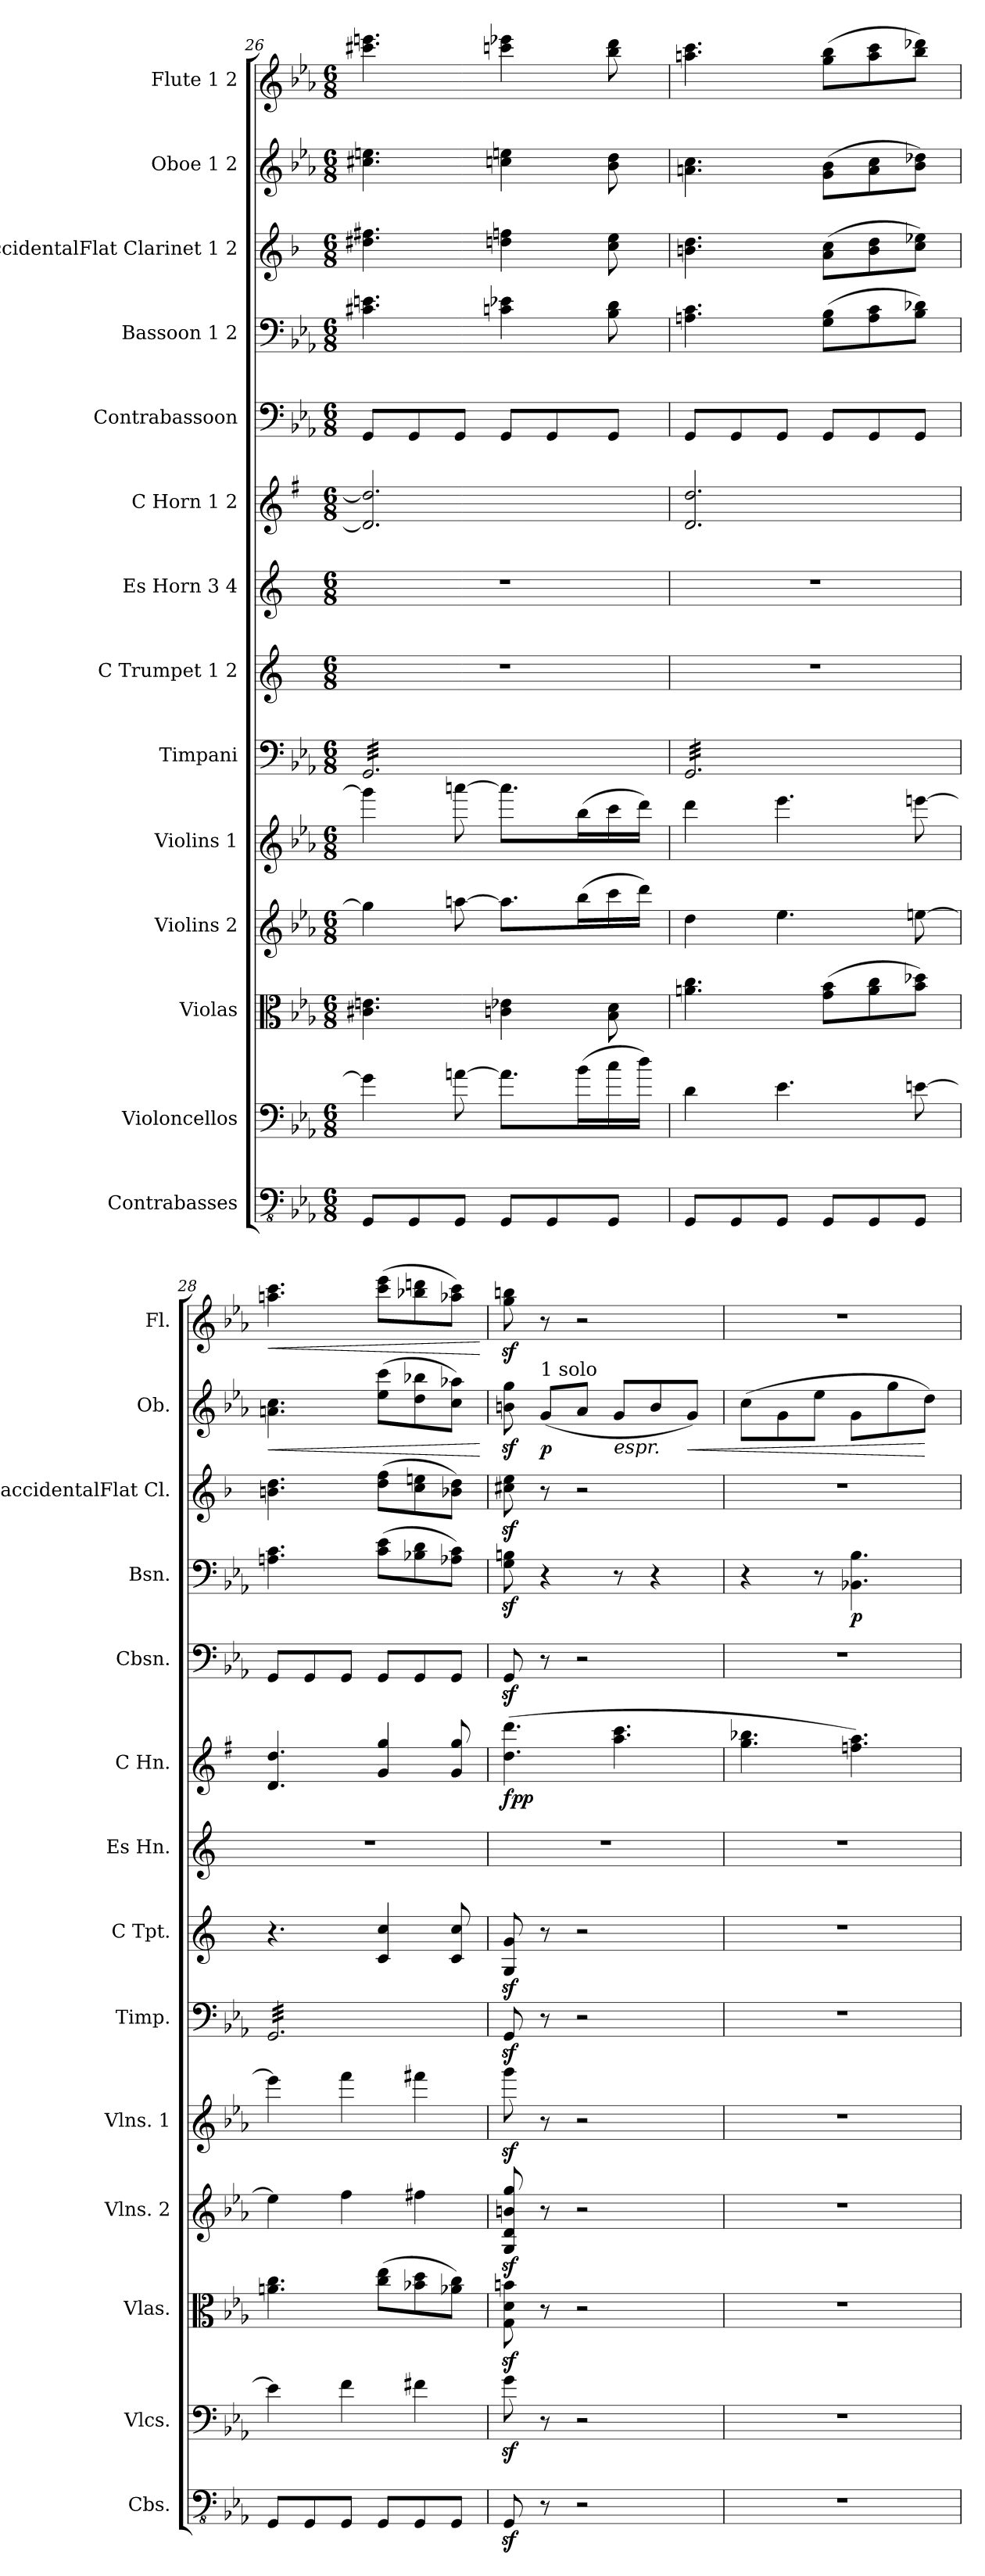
**kern	**kern	**kern	**kern	**kern	**kern	**kern	**kern	**kern	**dynam	**kern	**kern	**dynam	**kern	**kern	**dynam	**kern	**dynam
*part14	*part13	*part12	*part11	*part10	*part9	*part8	*part7	*part6	*part6	*part5	*part4	*part4	*part3	*part2	*part2	*part1	*part1
*staff14	*staff13	*staff12	*staff11	*staff10	*staff9	*staff8	*staff7	*staff6	*staff6	*staff5	*staff4	*staff4	*staff3	*staff2	*staff2	*staff1	*staff1
*I"Contrabasses	*I"Violoncellos	*I"Violas	*I"Violins 2	*I"Violins 1	*I"Timpani	*I"C Trumpet 1 2	*I"Es Horn 3 4	*I"C Horn 1 2	*	*I"Contrabassoon	*I"Bassoon 1 2	*	*I"BaccidentalFlat Clarinet 1 2	*I"Oboe 1 2	*	*I"Flute  1 2	*
*I'Cbs.	*I'Vlcs.	*I'Vlas.	*I'Vlns. 2	*I'Vlns. 1	*I'Timp.	*I'C Tpt.	*I'Es Hn.	*I'C Hn.	*	*I'Cbsn.	*I'Bsn.	*	*I'BaccidentalFlat Cl.	*I'Ob.	*	*I'Fl.	*
*clefFv4	*clefF4	*clefC3	*clefG2	*clefG2	*clefF4	*clefG2	*clefG2	*clefG2	*	*clefF4	*clefF4	*	*clefG2	*clefG2	*	*clefG2	*
*	*	*	*	*	*	*	*ITrd5c9	*ITrd4c7	*	*ITrd7c12	*	*	*ITrd1c2	*	*	*	*
*k[b-e-a-]	*k[b-e-a-]	*k[b-e-a-]	*k[b-e-a-]	*k[b-e-a-]	*k[b-e-a-]	*k[]	*k[b-e-a-]	*k[]	*	*k[b-e-a-]	*k[b-e-a-]	*	*k[b-e-a-]	*k[b-e-a-]	*	*k[b-e-a-]	*
*M6/8	*M6/8	*M6/8	*M6/8	*M6/8	*M6/8	*M6/8	*M6/8	*M6/8	*	*M6/8	*M6/8	*	*M6/8	*M6/8	*	*M6/8	*
=26	=26	=26	=26	=26	=26	=26	=26	=26	=26	=26	=26	=26	=26	=26	=26	=26	=26
*	*	*	*	*	*tremolo	*	*	*	*	*	*	*	*	*	*	*	*
8GGG/L	4g#\]	4.c#X\ 4.en\	4gg#\]	4ggg#\]	32GG/LLL	2.r	2.r	2.G/] 2.g/]	.	8GGG/L	4.c#X\ 4.en\	.	4.cc#X\ 4.een\	4.cc#X\ 4.een\	.	4.ccc#X\ 4.eeen\	.
.	.	.	.	.	32GG/	.	.	.	.	.	.	.	.	.	.	.	.
.	.	.	.	.	32GG/	.	.	.	.	.	.	.	.	.	.	.	.
.	.	.	.	.	32GG/	.	.	.	.	.	.	.	.	.	.	.	.
8GGG/	.	.	.	.	32GG/	.	.	.	.	8GGG/	.	.	.	.	.	.	.
.	.	.	.	.	32GG/	.	.	.	.	.	.	.	.	.	.	.	.
.	.	.	.	.	32GG/	.	.	.	.	.	.	.	.	.	.	.	.
.	.	.	.	.	32GG/	.	.	.	.	.	.	.	.	.	.	.	.
8GGG/J	[8an\	.	[8aan\	[8aaan\	32GG/	.	.	.	.	8GGG/J	.	.	.	.	.	.	.
.	.	.	.	.	32GG/	.	.	.	.	.	.	.	.	.	.	.	.
.	.	.	.	.	32GG/	.	.	.	.	.	.	.	.	.	.	.	.
.	.	.	.	.	32GG/	.	.	.	.	.	.	.	.	.	.	.	.
8GGG/L	8.a\L]	4cn\ 4e-X\	8.aa\L]	8.aaa\L]	32GG/	.	.	.	.	8GGG/L	4cn\ 4e-X\	.	4ccn\ 4ee-X\	4ccn\ 4een\	.	4cccn\ 4eee-X\	.
.	.	.	.	.	32GG/	.	.	.	.	.	.	.	.	.	.	.	.
.	.	.	.	.	32GG/	.	.	.	.	.	.	.	.	.	.	.	.
.	.	.	.	.	32GG/	.	.	.	.	.	.	.	.	.	.	.	.
8GGG/	.	.	.	.	32GG/	.	.	.	.	8GGG/	.	.	.	.	.	.	.
.	.	.	.	.	32GG/	.	.	.	.	.	.	.	.	.	.	.	.
.	(16b-\L	.	(16bb-\L	(16bb-\L	32GG/	.	.	.	.	.	.	.	.	.	.	.	.
.	.	.	.	.	32GG/	.	.	.	.	.	.	.	.	.	.	.	.
8GGG/J	16cc\	8B-\ 8d\	16ccc\	16ccc\	32GG/	.	.	.	.	8GGG/J	8B-\ 8d\	.	8b-\ 8dd\	8b-\ 8dd\	.	8bb-\ 8ddd\	.
.	.	.	.	.	32GG/	.	.	.	.	.	.	.	.	.	.	.	.
.	16dd\JJ)	.	16ddd\JJ)	16ddd\JJ)	32GG/	.	.	.	.	.	.	.	.	.	.	.	.
.	.	.	.	.	32GG/JJJ	.	.	.	.	.	.	.	.	.	.	.	.
=27	=27	=27	=27	=27	=27	=27	=27	=27	=27	=27	=27	=27	=27	=27	=27	=27	=27
8GGG/L	4d\	4.an\ 4.cc\	4dd\	4ddd\	32GG/LLL	2.r	2.r	2.G/ 2.g/	.	8GGG/L	4.An\ 4.c\	.	4.an\ 4.cc\	4.an\ 4.cc\	.	4.aan\ 4.ccc\	.
.	.	.	.	.	32GG/	.	.	.	.	.	.	.	.	.	.	.	.
.	.	.	.	.	32GG/	.	.	.	.	.	.	.	.	.	.	.	.
.	.	.	.	.	32GG/	.	.	.	.	.	.	.	.	.	.	.	.
8GGG/	.	.	.	.	32GG/	.	.	.	.	8GGG/	.	.	.	.	.	.	.
.	.	.	.	.	32GG/	.	.	.	.	.	.	.	.	.	.	.	.
.	.	.	.	.	32GG/	.	.	.	.	.	.	.	.	.	.	.	.
.	.	.	.	.	32GG/	.	.	.	.	.	.	.	.	.	.	.	.
8GGG/J	4.e-\	.	4.ee-\	4.eee-\	32GG/	.	.	.	.	8GGG/J	.	.	.	.	.	.	.
.	.	.	.	.	32GG/	.	.	.	.	.	.	.	.	.	.	.	.
.	.	.	.	.	32GG/	.	.	.	.	.	.	.	.	.	.	.	.
.	.	.	.	.	32GG/	.	.	.	.	.	.	.	.	.	.	.	.
8GGG/L	.	(8g\ 8b-\L	.	.	32GG/	.	.	.	.	8GGG/L	(8G\ 8B-\L	.	(8g\ 8b-\L	(8g\ 8b-\L	.	(8gg\ 8bb-\L	.
.	.	.	.	.	32GG/	.	.	.	.	.	.	.	.	.	.	.	.
.	.	.	.	.	32GG/	.	.	.	.	.	.	.	.	.	.	.	.
.	.	.	.	.	32GG/	.	.	.	.	.	.	.	.	.	.	.	.
8GGG/	.	8a\ 8cc\	.	.	32GG/	.	.	.	.	8GGG/	8A\ 8c\	.	8a\ 8cc\	8a\ 8cc\	.	8aa\ 8ccc\	.
.	.	.	.	.	32GG/	.	.	.	.	.	.	.	.	.	.	.	.
.	.	.	.	.	32GG/	.	.	.	.	.	.	.	.	.	.	.	.
.	.	.	.	.	32GG/	.	.	.	.	.	.	.	.	.	.	.	.
8GGG/J	[8en\	8b-\ 8dd-X\J)	[8een\	[8eeen\	32GG/	.	.	.	.	8GGG/J	8B-\ 8d-X\J)	.	8b-\ 8dd-X\J)	8b-\ 8dd-X\J)	.	8bb-\ 8ddd-X\J)	.
.	.	.	.	.	32GG/	.	.	.	.	.	.	.	.	.	.	.	.
.	.	.	.	.	32GG/	.	.	.	.	.	.	.	.	.	.	.	.
.	.	.	.	.	32GG/JJJ	.	.	.	.	.	.	.	.	.	.	.	.
=28	=28	=28	=28	=28	=28	=28	=28	=28	=28	=28	=28	=28	=28	=28	=28	=28	=28
!	!	!	!	!	!	!	!	!	!	!	!	!	!	!	!LO:HP:b	!	!LO:HP:b
8GGG/L	4e\]	4.an\ 4.cc\	4ee\]	4eee\]	32GG/LLL	4.r	2.r	4.G/ 4.g/	.	8GGG/L	4.An\ 4.c\	.	4.an\ 4.cc\	4.an\ 4.cc\	<	4.aan\ 4.ccc\	<
.	.	.	.	.	32GG/	.	.	.	.	.	.	.	.	.	.	.	.
.	.	.	.	.	32GG/	.	.	.	.	.	.	.	.	.	.	.	.
.	.	.	.	.	32GG/	.	.	.	.	.	.	.	.	.	.	.	.
8GGG/	.	.	.	.	32GG/	.	.	.	.	8GGG/	.	.	.	.	.	.	.
.	.	.	.	.	32GG/	.	.	.	.	.	.	.	.	.	.	.	.
.	.	.	.	.	32GG/	.	.	.	.	.	.	.	.	.	.	.	.
.	.	.	.	.	32GG/	.	.	.	.	.	.	.	.	.	.	.	.
8GGG/J	4f\	.	4ff\	4fff\	32GG/	.	.	.	.	8GGG/J	.	.	.	.	.	.	.
.	.	.	.	.	32GG/	.	.	.	.	.	.	.	.	.	.	.	.
.	.	.	.	.	32GG/	.	.	.	.	.	.	.	.	.	.	.	.
.	.	.	.	.	32GG/	.	.	.	.	.	.	.	.	.	.	.	.
8GGG/L	.	(8cc\ 8ee-\L	.	.	32GG/	4c/ 4cc/	.	4c/ 4cc/	.	8GGG/L	(8c\ 8e-\L	.	(8cc\ 8ee-\L	(8ee-\ 8ccc\L	.	(8ccc\ 8eee-\L	.
.	.	.	.	.	32GG/	.	.	.	.	.	.	.	.	.	.	.	.
.	.	.	.	.	32GG/	.	.	.	.	.	.	.	.	.	.	.	.
.	.	.	.	.	32GG/	.	.	.	.	.	.	.	.	.	.	.	.
8GGG/	4f#X\	8b-X\ 8dd\	4ff#X\	4fff#X\	32GG/	.	.	.	.	8GGG/	8B-X\ 8d\	.	8b-\ 8ddn\	8dd\ 8bb-X\	.	8bb-X\ 8dddn\	.
.	.	.	.	.	32GG/	.	.	.	.	.	.	.	.	.	.	.	.
.	.	.	.	.	32GG/	.	.	.	.	.	.	.	.	.	.	.	.
.	.	.	.	.	32GG/	.	.	.	.	.	.	.	.	.	.	.	.
8GGG/J	.	8a-X\ 8cc\J)	.	.	32GG/	8c/ 8cc/	.	8c/ 8cc/	.	8GGG/J	8A-X\ 8c\J)	.	8a-X\ 8cc\J)	8cc\ 8aa-X\J)	.	8aa-X\ 8ccc\J)	.
.	.	.	.	.	32GG/	.	.	.	.	.	.	.	.	.	.	.	.
.	.	.	.	.	32GG/	.	.	.	.	.	.	.	.	.	.	.	.
.	.	.	.	.	32GG/JJJ	.	.	.	.	.	.	.	.	.	.	.	.
*	*	*	*	*	*Xtremolo	*	*	*	*	*	*	*	*	*	*	*	*
.	.	.	.	.	.	.	.	.	.	.	.	.	.	.	[	.	[
!!LO:PB:g=z
=29	=29	=29	=29	=29	=29	=29	=29	=29	=29	=29	=29	=29	=29	=29	=29	=29	=29
!	!	!	!	!	!	!	!	!	!LO:DY:b	!	!	!	!	!	!	!	!
!	!	!	!	!	!	!	!	!	!LO:DY:n=1:b	!	!	!	!	!	!	!	!
8GGGz</	8gz<\	8G\z< 8d\z< 8bn\z<	8G/z< 8d/z< 8bn/z< 8gg/z<	8gggz<\	8GGz</	8G/z< 8g/z<	2.r	(4.g\ 4.gg\	fp p	8GGGz</	8G\z< 8Bn\z<	.	8bn\z< 8dd\z<	8bn\z< 8gg\z<	.	8gg\z< 8bbn\z<	.
!	!	!	!	!	!	!	!	!	!	!	!	!	!	!LO:TX:a:t=1 solo	!	!	!
!	!	!	!	!	!	!	!	!	!	!	!	!	!	!	!LO:DY:b	!	!
8r	8r	8r	8r	8r	8r	8r	.	.	.	8r	4r	.	8r	(8g/L	p	8r	.
2r	2r	2r	2r	2r	2r	2r	.	.	.	2r	.	.	2r	8a-/J	.	2r	.
!	!	!	!	!	!	!	!	!	!	!	!	!	!	!LO:TX:b:i:t=espr.	!	!	!
.	.	.	.	.	.	.	.	4.dd\ 4.ff\	.	.	8r	.	.	8g/L	.	.	.
.	.	.	.	.	.	.	.	.	.	.	4r	.	.	8b/	.	.	.
!	!	!	!	!	!	!	!	!	!	!	!	!	!	!	!LO:HP:b	!	!
.	.	.	.	.	.	.	.	.	.	.	.	.	.	8g/J)	<	.	.
=30	=30	=30	=30	=30	=30	=30	=30	=30	=30	=30	=30	=30	=30	=30	=30	=30	=30
2.r	2.r	2.r	2.r	2.r	2.r	2.r	2.r	4.cc\ 4.ee-X\	.	2.r	4r	.	2.r	(8cc\L	.	2.r	.
.	.	.	.	.	.	.	.	.	.	.	.	.	.	8g\	.	.	.
.	.	.	.	.	.	.	.	.	.	.	8r	.	.	8ee-\J	.	.	.
!	!	!	!	!	!	!	!	!	!	!	!	!LO:DY:b	!	!	!	!	!
.	.	.	.	.	.	.	.	4.b-X\ 4.dd\)	.	.	4.BB-X\ 4.B-\	p	.	8g\L	.	.	.
.	.	.	.	.	.	.	.	.	.	.	.	.	.	8gg\	.	.	.
.	.	.	.	.	.	.	.	.	.	.	.	.	.	8dd\J)	[	.	.
=	=	=	=	=	=	=	=	=	=	=	=	=	=	=	=	=	=
*-	*-	*-	*-	*-	*-	*-	*-	*-	*-	*-	*-	*-	*-	*-	*-	*-	*-
